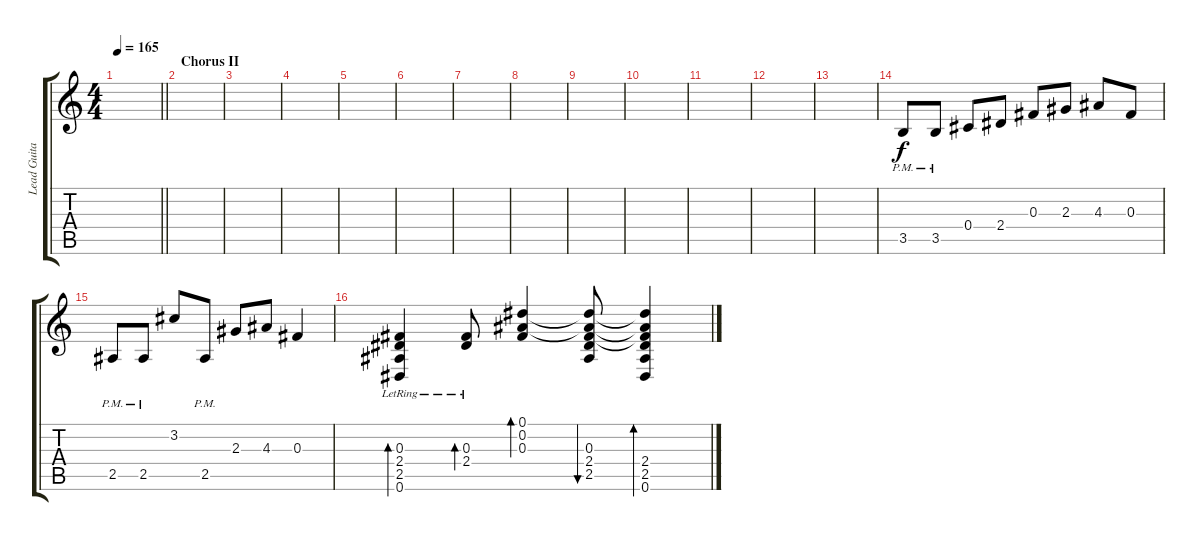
\track ("Lead Guitar" "Lead Guita") {instrument distortionguitar}
\staff {score tabs}
\tuning (Eb4 Bb3 Gb3 Db3 Ab2 Eb2) {hide}
\ts (4 4)
\tempo 165
\clef g2
\barLineRight lightlight
\ks c
|
\section ("" "Chorus II")
|
|
|
|
|
|
|
|
|
|
|
|
3.5{pm}.8 3.5{pm}.8 0.4.8 2.4.8 0.3.8 2.3.8 4.3.8 0.3.8 |
2.5{pm}.8 2.5{pm}.8 3.2.8 2.5{pm}.8 2.3.8 4.3.8 0.3.4 |
(0.3{lr} 2.4 2.5{lr} 0.6{lr}).4{bd 60} (0.3 2.4{lr}).8{bd 120} (0.1 0.2 0.3).4{bd 60} (0.1{t} 0.2{t} 0.3 2.4 2.5).8{bu 60} (0.1{t} 0.2{t} 0.3{t} 2.4 2.5 0.6).4{bd 60}
